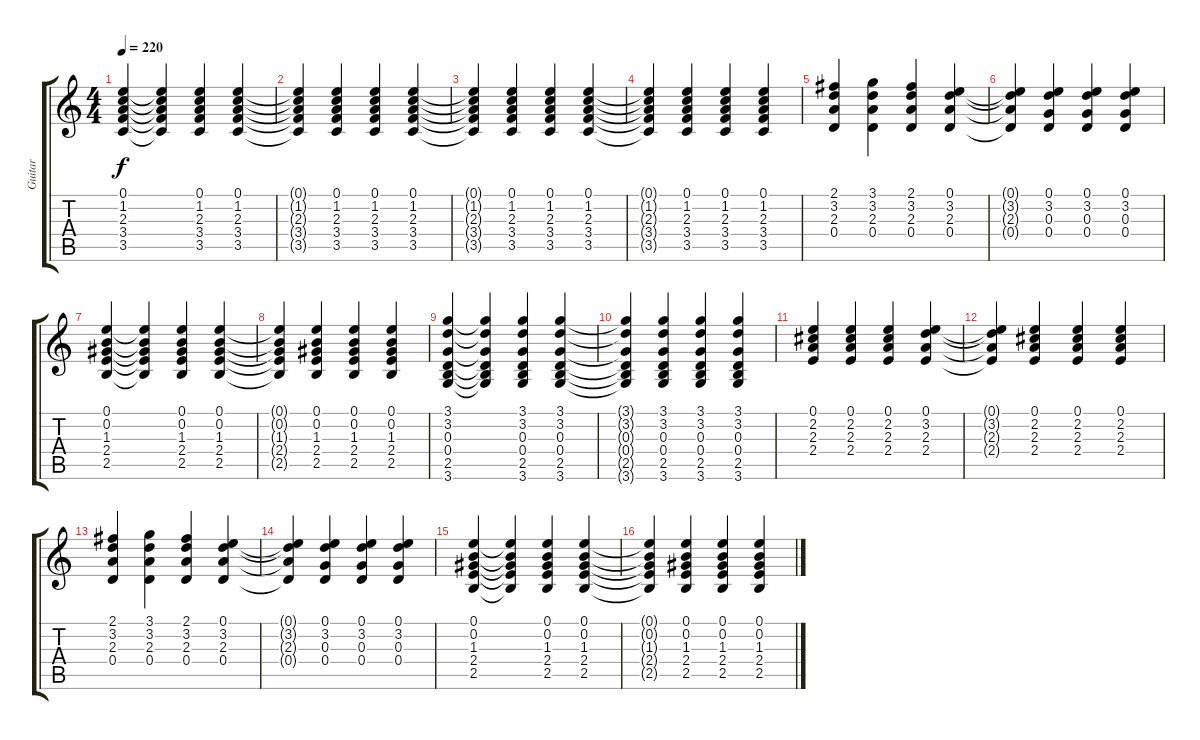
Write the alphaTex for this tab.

\track ("Guitar" "Guitar") {instrument acousticguitarsteel}
\staff {score tabs}
\tuning (E4 B3 G3 D3 A2 E2) {hide}
\ts (4 4)
\tempo 220
\clef g2
\ks c
(0.1 1.2 2.3 3.4 3.5).4{dy f} (0.1{t} 1.2{t} 2.3{t} 3.4{t} 3.5{t}).4 (0.1 1.2 2.3 3.4 3.5).4 (0.1 1.2 2.3 3.4 3.5).4 |
(0.1{t} 1.2{t} 2.3{t} 3.4{t} 3.5{t}).4 (0.1 1.2 2.3 3.4 3.5).4 (0.1 1.2 2.3 3.4 3.5).4 (0.1 1.2 2.3 3.4 3.5).4 |
(0.1{t} 1.2{t} 2.3{t} 3.4{t} 3.5{t}).4 (0.1 1.2 2.3 3.4 3.5).4 (0.1 1.2 2.3 3.4 3.5).4 (0.1 1.2 2.3 3.4 3.5).4 |
(0.1{t} 1.2{t} 2.3{t} 3.4{t} 3.5{t}).4 (0.1 1.2 2.3 3.4 3.5).4 (0.1 1.2 2.3 3.4 3.5).4 (0.1 1.2 2.3 3.4 3.5).4 |
(2.1 3.2 2.3 0.4).4 (3.1 3.2 2.3 0.4).4 (2.1 3.2 2.3 0.4).4 (0.1 3.2 2.3 0.4).4 |
(0.1{t} 3.2{t} 2.3{t} 0.4{t}).4 (0.1 3.2 0.3 0.4).4 (0.1 3.2 0.3 0.4).4 (0.1 3.2 0.3 0.4).4 |
(0.1 0.2 1.3 2.4 2.5).4 (0.1{t} 0.2{t} 1.3{t} 2.4{t} 2.5{t}).4 (0.1 0.2 1.3 2.4 2.5).4 (0.1 0.2 1.3 2.4 2.5).4 |
(0.1{t} 0.2{t} 1.3{t} 2.4{t} 2.5{t}).4 (0.1 0.2 1.3 2.4 2.5).4 (0.1 0.2 1.3 2.4 2.5).4 (0.1 0.2 1.3 2.4 2.5).4 |
(3.1 3.2 0.3 0.4 2.5 3.6).4 (3.1{t} 3.2{t} 0.3{t} 0.4{t} 2.5{t} 3.6{t}).4 (3.1 3.2 0.3 0.4 2.5 3.6).4 (3.1 3.2 0.3 0.4 2.5 3.6).4 |
(3.1{t} 3.2{t} 0.3{t} 0.4{t} 2.5{t} 3.6{t}).4 (3.1 3.2 0.3 0.4 2.5 3.6).4 (3.1 3.2 0.3 0.4 2.5 3.6).4 (3.1 3.2 0.3 0.4 2.5 3.6).4 |
(0.1 2.2 2.3 2.4).4 (0.1 2.2 2.3 2.4).4 (0.1 2.2 2.3 2.4).4 (0.1 3.2 2.3 2.4).4 |
(0.1{t} 3.2{t} 2.3{t} 2.4{t}).4 (0.1 2.2 2.3 2.4).4 (0.1 2.2 2.3 2.4).4 (0.1 2.2 2.3 2.4).4 |
(2.1 3.2 2.3 0.4).4 (3.1 3.2 2.3 0.4).4 (2.1 3.2 2.3 0.4).4 (0.1 3.2 2.3 0.4).4 |
(0.1{t} 3.2{t} 2.3{t} 0.4{t}).4 (0.1 3.2 0.3 0.4).4 (0.1 3.2 0.3 0.4).4 (0.1 3.2 0.3 0.4).4 |
(0.1 0.2 1.3 2.4 2.5).4 (0.1{t} 0.2{t} 1.3{t} 2.4{t} 2.5{t}).4 (0.1 0.2 1.3 2.4 2.5).4 (0.1 0.2 1.3 2.4 2.5).4 |
(0.1{t} 0.2{t} 1.3{t} 2.4{t} 2.5{t}).4 (0.1 0.2 1.3 2.4 2.5).4 (0.1 0.2 1.3 2.4 2.5).4 (0.1 0.2 1.3 2.4 2.5).4
